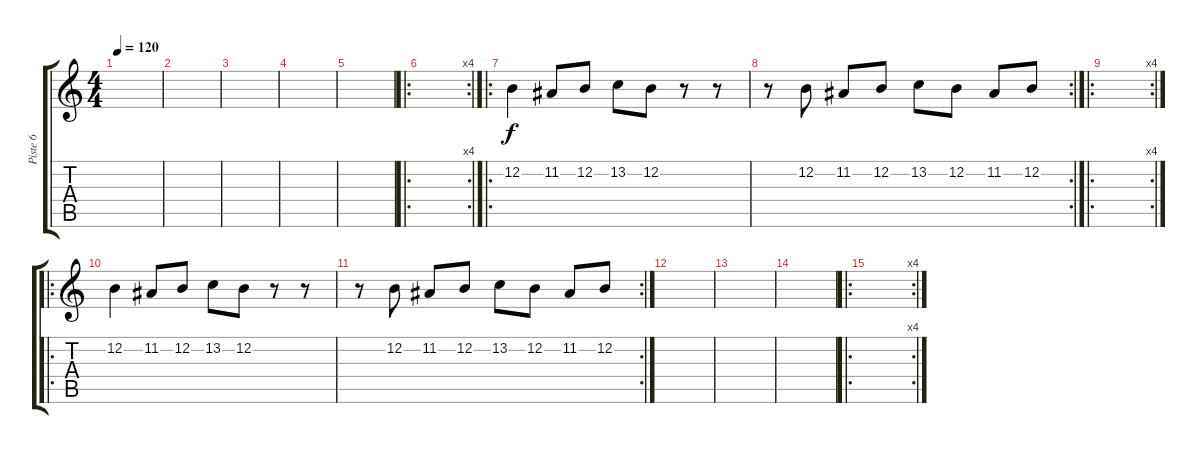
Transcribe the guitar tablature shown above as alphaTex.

\track ("Piste 6" "Piste 6") {instrument altosax}
\staff {score tabs}
\tuning (E4 B3 G3 D3 A2 E2) {hide}
\ts (4 4)
\tempo 120
\clef g2
\ks c
|
|
|
|
|
\ro
\rc 4
|
\ro
12.2.4 11.2.8 12.2.8 13.2.8 12.2.8 r.8 r.8 |
\rc 2
r.8 12.2.8 11.2.8 12.2.8 13.2.8 12.2.8 11.2.8 12.2.8 |
\ro
\rc 4
|
\ro
12.2.4 11.2.8 12.2.8 13.2.8 12.2.8 r.8 r.8 |
\rc 2
r.8 12.2.8 11.2.8 12.2.8 13.2.8 12.2.8 11.2.8 12.2.8 |
|
|
|
\ro
\rc 4
